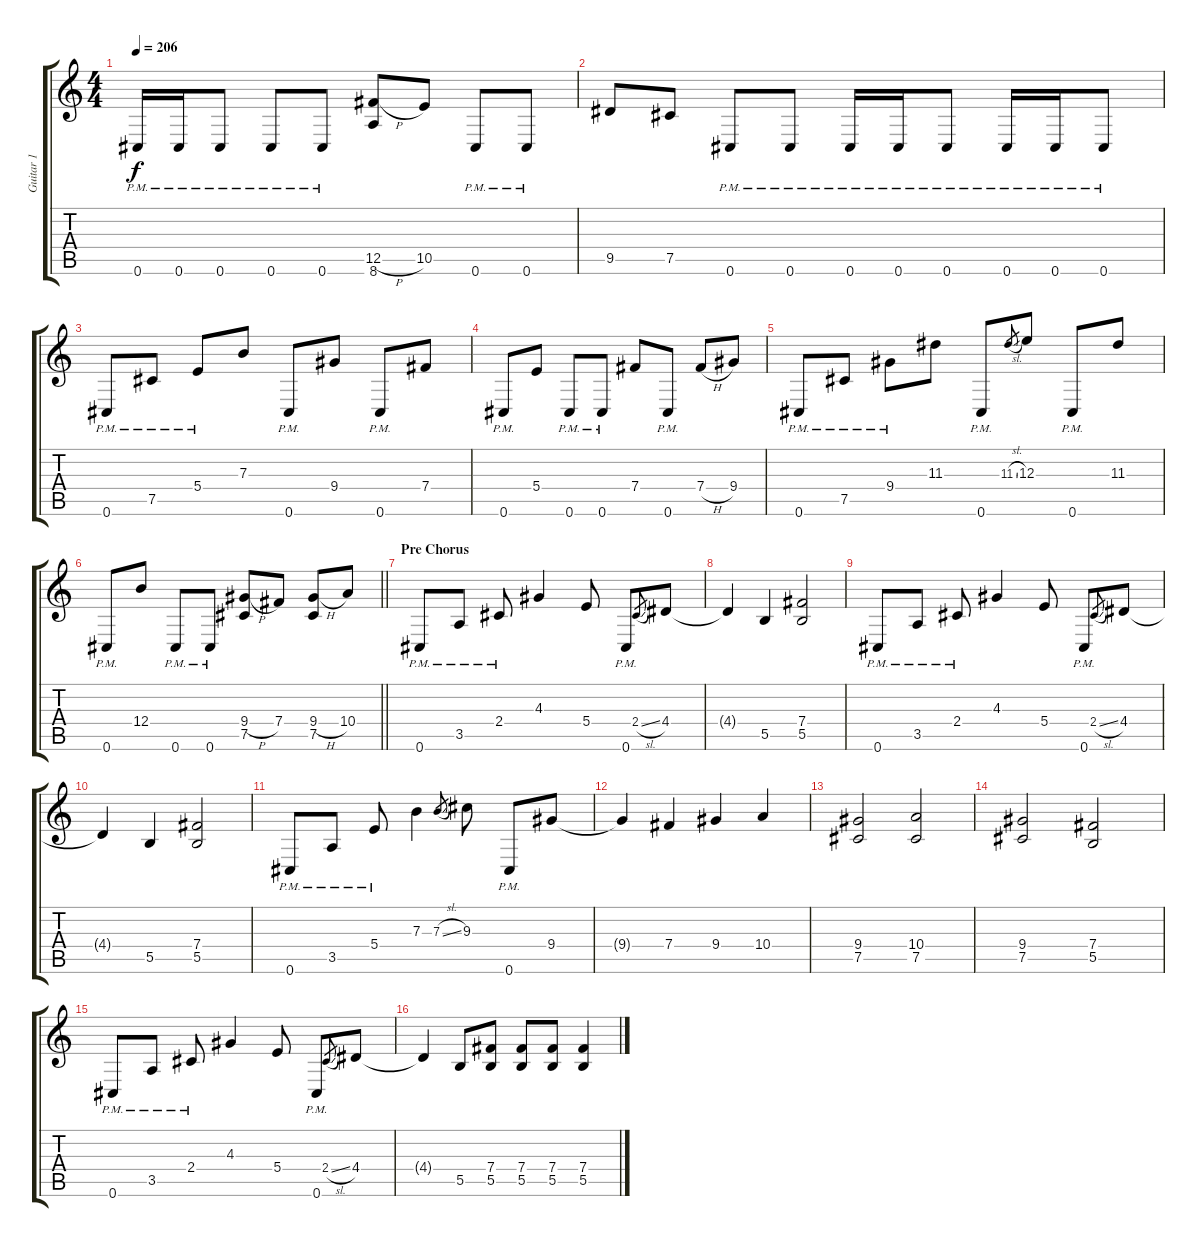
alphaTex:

\track ("Guitar 1" "Guitar 1") {instrument distortionguitar}
\staff {score tabs}
\tuning (Db4 Ab3 E3 B2 Gb2 Db2) {hide}
\ts (4 4)
\tempo 206
\clef g2
\ks c
0.6{pm}.16{dy f} 0.6{pm}.16 0.6{pm}.8 0.6{pm}.8 0.6{pm}.8 (12.5{h} 8.6).8 10.5.8 0.6{pm}.8 0.6{pm}.8 |
9.5.8 7.5.8 0.6{pm}.8 0.6{pm}.8 0.6{pm}.16 0.6{pm}.16 0.6{pm}.8 0.6{pm}.16 0.6{pm}.16 0.6{pm}.8 |
0.6{pm}.8 7.5{pm}.8 5.4{pm}.8 7.3.8 0.6{pm}.8 9.4.8 0.6{pm}.8 7.4.8 |
0.6{pm}.8 5.4.8 0.6{pm}.8 0.6{pm}.8 7.4.8 0.6{pm}.8 7.4{h}.8 9.4.8 |
0.6{pm}.8 7.5{pm}.8 9.4{pm}.8 11.3.8 0.6{pm}.8 11.3{sl}.8{gr} 12.3.8 0.6{pm}.8 11.3.8 |
\barLineRight lightlight
0.6{pm}.8 12.4.8 0.6{pm}.8 0.6{pm}.8 (9.4{h} 7.5).8 7.4.8 (9.4{h} 7.5).8 10.4.8 |
\section ("" "Pre Chorus")
0.6{pm}.8 3.5{pm}.8 2.4{pm}.8 4.3.4 5.4.8 0.6{pm}.8 2.4{sl}.8{gr} 4.4.8 |
4.4{t}.4 5.5.4 (7.4 5.5).2 |
0.6{pm}.8 3.5{pm}.8 2.4{pm}.8 4.3.4 5.4.8 0.6{pm}.8 2.4{sl}.8{gr} 4.4.8 |
4.4{t}.4 5.5.4 (7.4 5.5).2 |
0.6{pm}.8 3.5{pm}.8 5.4{pm}.8 7.3.4 7.3{sl}.8{gr} 9.3.8 0.6{pm}.8 9.4.8 |
9.4{t}.4 7.4.4 9.4.4 10.4.4 |
(9.4 7.5).2 (10.4 7.5).2 |
(9.4 7.5).2 (7.4 5.5).2 |
0.6{pm}.8 3.5{pm}.8 2.4{pm}.8 4.3.4 5.4.8 0.6{pm}.8 2.4{sl}.8{gr} 4.4.8 |
4.4{t}.4 5.5.8 (7.4 5.5).8 (7.4 5.5).8 (7.4 5.5).8 (7.4 5.5).4
